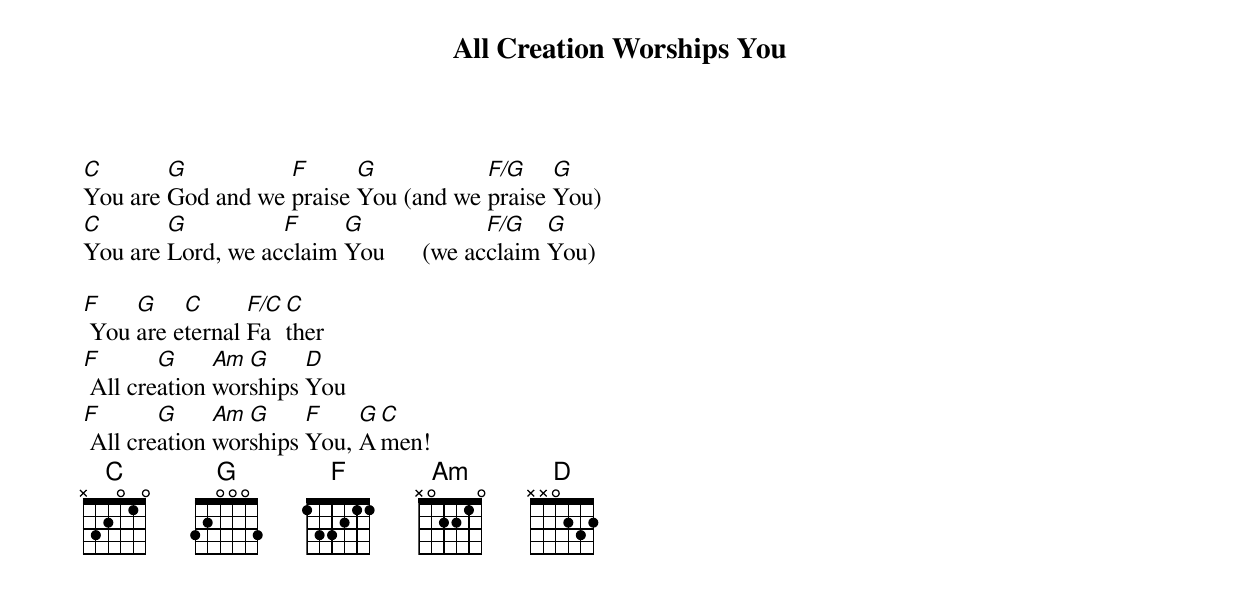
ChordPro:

{title: All Creation Worships You}
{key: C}
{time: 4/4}
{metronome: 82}
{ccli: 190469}
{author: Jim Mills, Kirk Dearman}
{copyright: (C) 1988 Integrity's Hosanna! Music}

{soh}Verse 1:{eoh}
[C]You are [G]God and we [F]praise [G]You (and we [F/G]praise [G]You)
[C]You are [G]Lord, we ac[F]claim [G]You      (we ac[F/G]claim [G]You)

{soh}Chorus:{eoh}
[F] You [G]are e[C]ternal [F/C]Fa[C]ther
[F] All cre[G]ation [Am]wor[G]ships [D]You
[F] All cre[G]ation [Am]wor[G]ships [F]You, [G]A[C]men!
